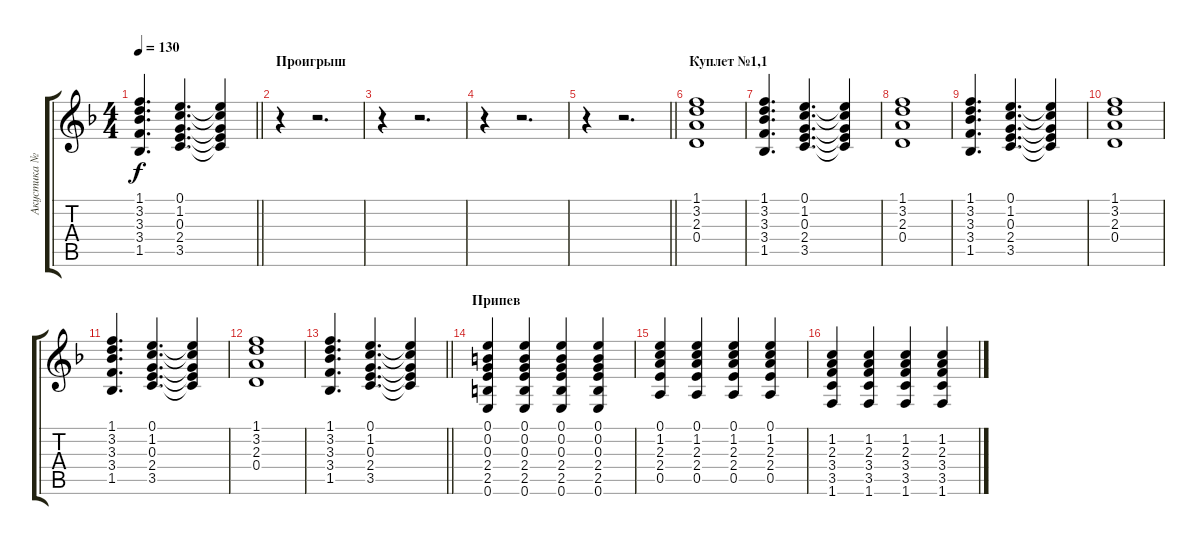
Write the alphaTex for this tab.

\track ("Акустика №2" "Акустика №") {instrument acousticguitarsteel}
\staff {score tabs}
\tuning (E4 B3 G3 D3 A2 E2) {hide}
\ts (4 4)
\tempo 130
\clef g2
\barLineRight lightlight
\ks f
(1.1 3.2 3.3 3.4 1.5).4{d dy f} (0.1 1.2 0.3 2.4 3.5).4{d} (0.1{t} 1.2{t} 0.3{t} 2.4{t} 3.5{t}).4 |
\section ("" "Проигрыш")
r.4 r.2{d} |
r.4 r.2{d} |
r.4 r.2{d} |
\barLineRight lightlight
r.4 r.2{d} |
\section ("" "Куплет №1,1")
(1.1 3.2 2.3 0.4).1 |
(1.1 3.2 3.3 3.4 1.5).4{d} (0.1 1.2 0.3 2.4 3.5).4{d} (0.1{t} 1.2{t} 0.3{t} 2.4{t} 3.5{t}).4 |
(1.1 3.2 2.3 0.4).1 |
(1.1 3.2 3.3 3.4 1.5).4{d} (0.1 1.2 0.3 2.4 3.5).4{d} (0.1{t} 1.2{t} 0.3{t} 2.4{t} 3.5{t}).4 |
(1.1 3.2 2.3 0.4).1 |
(1.1 3.2 3.3 3.4 1.5).4{d} (0.1 1.2 0.3 2.4 3.5).4{d} (0.1{t} 1.2{t} 0.3{t} 2.4{t} 3.5{t}).4 |
(1.1 3.2 2.3 0.4).1 |
\barLineRight lightlight
(1.1 3.2 3.3 3.4 1.5).4{d} (0.1 1.2 0.3 2.4 3.5).4{d} (0.1{t} 1.2{t} 0.3{t} 2.4{t} 3.5{t}).4 |
\section ("" "Припев")
(0.1 0.2 0.3 2.4 2.5 0.6).4 (0.1 0.2 0.3 2.4 2.5 0.6).4 (0.1 0.2 0.3 2.4 2.5 0.6).4 (0.1 0.2 0.3 2.4 2.5 0.6).4 |
(0.1 1.2 2.3 2.4 0.5).4 (0.1 1.2 2.3 2.4 0.5).4 (0.1 1.2 2.3 2.4 0.5).4 (0.1 1.2 2.3 2.4 0.5).4 |
(1.2 2.3 3.4 3.5 1.6).4 (1.2 2.3 3.4 3.5 1.6).4 (1.2 2.3 3.4 3.5 1.6).4 (1.2 2.3 3.4 3.5 1.6).4
